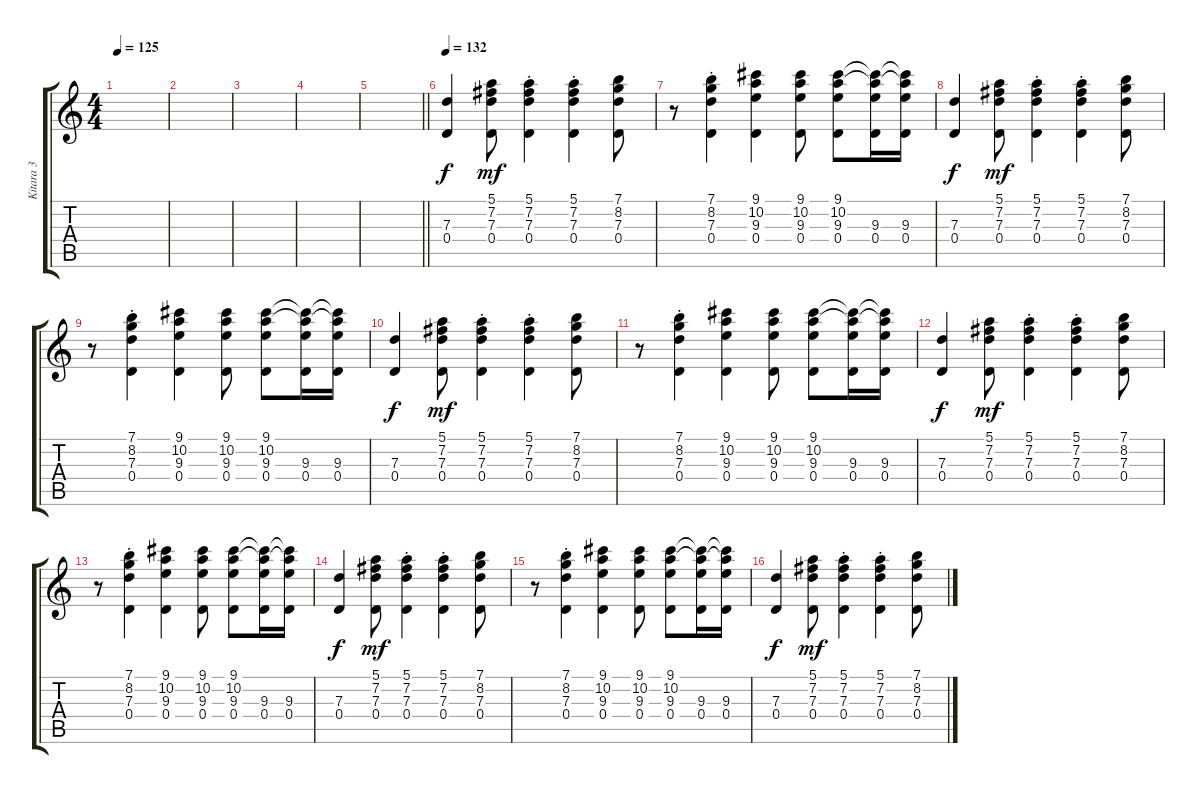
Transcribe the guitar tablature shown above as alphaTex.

\track ("Kitara 3" "Kitara 3") {instrument overdrivenguitar}
\staff {score tabs}
\tuning (E4 B3 G3 D3 A2 E2) {hide}
\ts (4 4)
\tempo 125
\clef g2
\ks c
|
|
|
|
\barLineRight lightlight
|
\section ("" "")
\tempo 132
(7.3 0.4).4{volume 8 balance 8 instrument electricguitarmuted} (5.1 7.2 7.3 0.4).8{dy mf} (5.1{st} 7.2{st} 7.3{st} 0.4{st}).4 (5.1{st} 7.2{st} 7.3{st} 0.4{st}).4 (7.1 8.2 7.3 0.4).8 |
r.8 (7.1{st} 8.2{st} 7.3{st} 0.4{st}).4 (9.1 10.2 9.3 0.4).4 (9.1 10.2 9.3 0.4).8 (9.1 10.2 9.3 0.4).8 (9.1{t} 10.2{t} 9.3 0.4).16 (9.1{t} 10.2{t} 9.3 0.4).16 |
(7.3 0.4).4{dy f} (5.1 7.2 7.3 0.4).8{dy mf} (5.1{st} 7.2{st} 7.3{st} 0.4{st}).4 (5.1{st} 7.2{st} 7.3{st} 0.4{st}).4 (7.1 8.2 7.3 0.4).8 |
r.8 (7.1{st} 8.2{st} 7.3{st} 0.4{st}).4 (9.1 10.2 9.3 0.4).4 (9.1 10.2 9.3 0.4).8 (9.1 10.2 9.3 0.4).8 (9.1{t} 10.2{t} 9.3 0.4).16 (9.1{t} 10.2{t} 9.3 0.4).16 |
(7.3 0.4).4{dy f} (5.1 7.2 7.3 0.4).8{dy mf} (5.1{st} 7.2{st} 7.3{st} 0.4{st}).4 (5.1{st} 7.2{st} 7.3{st} 0.4{st}).4 (7.1 8.2 7.3 0.4).8 |
r.8 (7.1{st} 8.2{st} 7.3{st} 0.4{st}).4 (9.1 10.2 9.3 0.4).4 (9.1 10.2 9.3 0.4).8 (9.1 10.2 9.3 0.4).8 (9.1{t} 10.2{t} 9.3 0.4).16 (9.1{t} 10.2{t} 9.3 0.4).16 |
(7.3 0.4).4{dy f} (5.1 7.2 7.3 0.4).8{dy mf} (5.1{st} 7.2{st} 7.3{st} 0.4{st}).4 (5.1{st} 7.2{st} 7.3{st} 0.4{st}).4 (7.1 8.2 7.3 0.4).8 |
r.8 (7.1{st} 8.2{st} 7.3{st} 0.4{st}).4 (9.1 10.2 9.3 0.4).4 (9.1 10.2 9.3 0.4).8 (9.1 10.2 9.3 0.4).8 (9.1{t} 10.2{t} 9.3 0.4).16 (9.1{t} 10.2{t} 9.3 0.4).16 |
(7.3 0.4).4{dy f} (5.1 7.2 7.3 0.4).8{dy mf} (5.1{st} 7.2{st} 7.3{st} 0.4{st}).4 (5.1{st} 7.2{st} 7.3{st} 0.4{st}).4 (7.1 8.2 7.3 0.4).8 |
r.8 (7.1{st} 8.2{st} 7.3{st} 0.4{st}).4 (9.1 10.2 9.3 0.4).4 (9.1 10.2 9.3 0.4).8 (9.1 10.2 9.3 0.4).8 (9.1{t} 10.2{t} 9.3 0.4).16 (9.1{t} 10.2{t} 9.3 0.4).16 |
(7.3 0.4).4{dy f} (5.1 7.2 7.3 0.4).8{dy mf} (5.1{st} 7.2{st} 7.3{st} 0.4{st}).4 (5.1{st} 7.2{st} 7.3{st} 0.4{st}).4 (7.1 8.2 7.3 0.4).8
